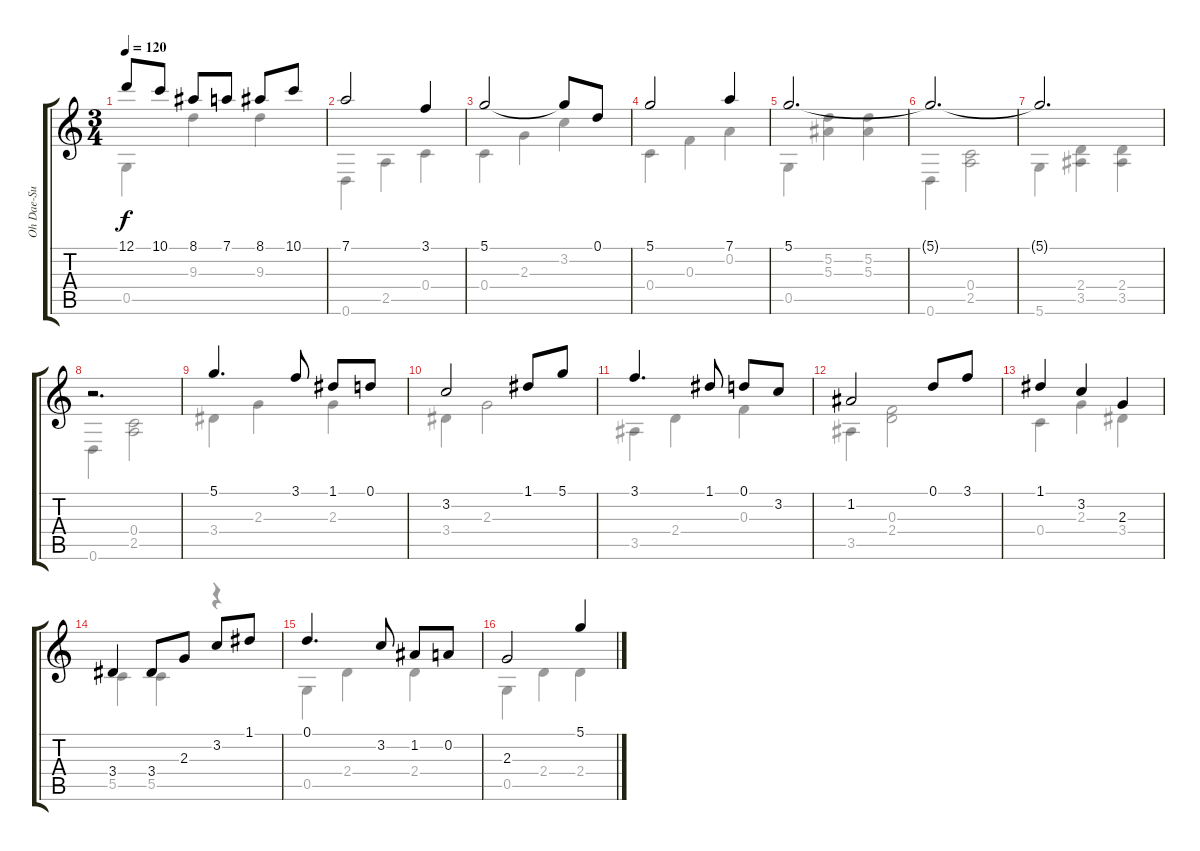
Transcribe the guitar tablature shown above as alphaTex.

\track ("Oh Dae-Su" "Oh Dae-Su") {instrument acousticguitarnylon}
\staff {score tabs}
\tuning (D4 A3 F3 C3 G2 D2) {hide}
\voice
\ts (3 4)
\tempo 120
\clef g2
\ks aminor
12.1.8{dy f} 10.1.8 8.1.8 7.1.8 8.1.8 10.1.8 |
7.1.2 3.1.4 |
5.1.2 5.1{t}.8 0.1.8 |
5.1.2 7.1.4 |
5.1.2{d} |
5.1{t}.2{d} |
5.1{t}.2{d} |
r.2{d} |
5.1.4{d} 3.1.8 1.1.8 0.1.8 |
3.2.2 1.1.8 5.1.8 |
3.1.4{d} 1.1.8 0.1.8 3.2.8 |
1.2.2 0.1.8 3.1.8 |
1.1.4 3.2.4 2.3.4 |
3.4.4 3.4.8 2.3.8 3.2.8 1.1.8 |
0.1.4{d} 3.2.8 1.2.8 0.2.8 |
2.3.2 5.1.4
\voice
\clef g2
\ottava regular
\simile none
\ks aminor
0.5.4{dy f} 9.3.4 9.3.4 |
0.6.4 2.5.4 0.4.4 |
0.4.4 2.3.4 3.2.4 |
0.4.4 0.3.4 0.2.4 |
0.5.4 (5.2 5.3).4 (5.2 5.3).4 |
0.6.4 (0.4 2.5).2 |
5.6.4 (2.4 3.5).4 (2.4 3.5).4 |
0.6.4 (0.4 2.5).2 |
3.4.4 2.3.4 2.3.4 |
3.4.4 2.3.2 |
3.5.4 2.4.4 0.3.4 |
3.5.4 (0.3 2.4).2 |
0.4.4 2.3.4 3.4.4 |
5.5.4 5.5.4 r.4 |
0.5.4 2.4.4 2.4.4 |
0.5.4 2.4.4 2.4.4
